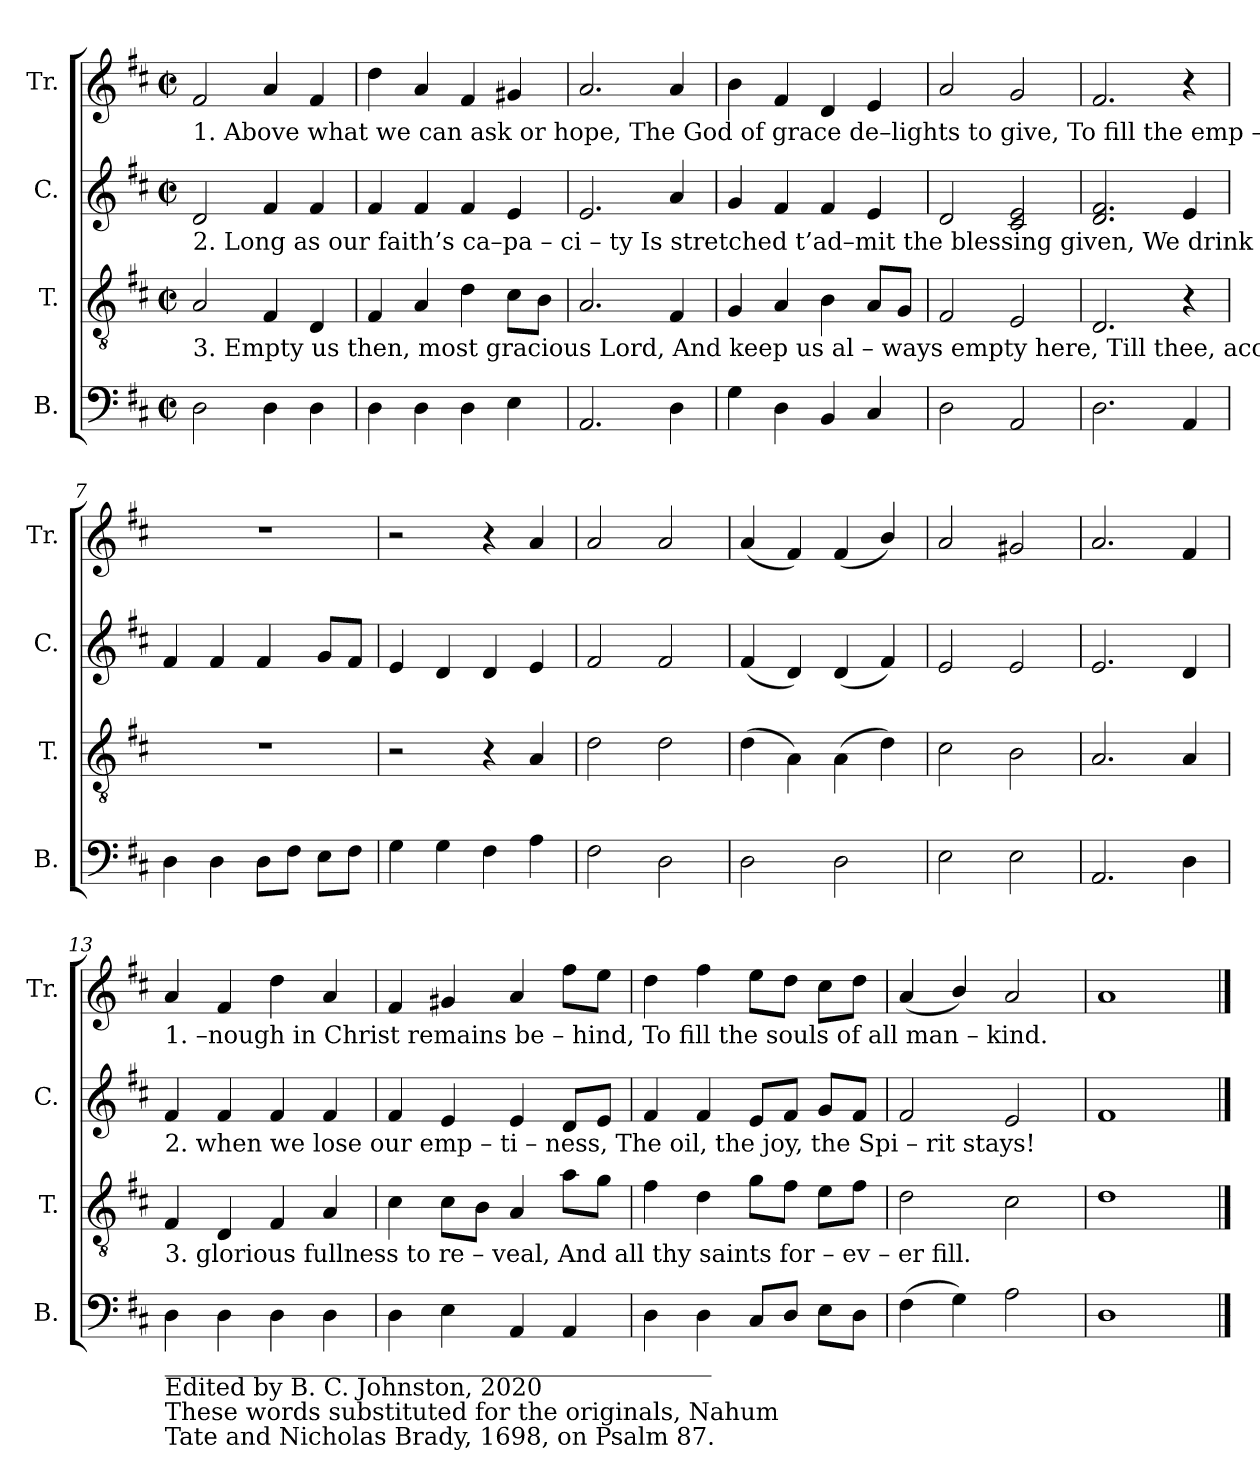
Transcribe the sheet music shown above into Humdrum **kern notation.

**kern	**kern	**kern	**kern
*part4	*part3	*part2	*part1
*staff4	*staff3	*staff2	*staff1
*I"B.	*I"T.	*I"C.	*I"Tr.
*I'B.	*I'T.	*I'C.	*I'Tr.
*clefF4	*clefGv2	*clefG2	*clefG2
*k[f#c#]	*k[f#c#]	*k[f#c#]	*k[f#c#]
*M2/2	*M2/2	*M2/2	*M2/2
*met(c|)	*met(c|)	*met(c|)	*met(c|)
*MM130	*MM130	*MM130	*MM130
=1	=1	=1	=1
!	!	!	!LO:TX:b:t=1. Above what we can  ask   or     hope,  The God of grace de–lights  to  give,  To  fill  the  emp –  ty   vessels up&colon; And when we  grace   for      grace receive,  E –
!	!	!LO:TX:b:t=2. Long as our faith’s ca–pa – ci   –  ty   Is stretched t’ad–mit the blessing given, We drink the streaming    de –i –ty,  And gasp for larg  –  er     drafts  of heav'n! But	!
!	!LO:TX:b:t=3. Empty us then, most  gracious  Lord,  And keep us al – ways   empty   here,  Till  thee,  according to thy word,   We  see up – on     the    clouds   appear   Thy	!	!
2D!\	2A!/	2d!/	2f#!/
4D!\	4F#!/	4f#!/	4a!/
4D!\	4D!/	4f#!/	4f#!/
=2	=2	=2	=2
4D!\	4F#!/	4f#!/	4dd!\
4D!\	4A!/	4f#!/	4a!/
4D!\	4d!\	4f#!/	4f#!/
4E!\	8c#!\L	4e!/	4g#X!/
.	8B!\J	.	.
=3	=3	=3	=3
2.AA!/	2.A!/	2.e!/	2.a!/
4D!\	4F#!/	4a!/	4a!/
=4	=4	=4	=4
4G!\	4G!/	4g!/	4b!\
4D!\	4A!/	4f#!/	4f#!/
4BB!/	4B!\	4f#!/	4d!/
4C#!/	8A!/L	4e!/	4e!/
.	8G!/J	.	.
=5	=5	=5	=5
2D!\	2F#!/	2d!/	2a!/
2AA!/	2E!/	2c#!/ 2e!/	2g!/
=6	=6	=6	=6
2.D!\	2.D!/	2.d!/ 2.f#!/	2.f#!/
4AA!/	4r	4e!/	4r
=7	=7	=7	=7
4D!\	1r	4f#!/	1r
4D!\	.	4f#!/	.
8D!\L	.	4f#!/	.
8F#!\J	.	.	.
8E!\L	.	8g!/L	.
8F#!\J	.	8f#!/J	.
=8	=8	=8	=8
4G!\	2r	4e!/	2r
4G!\	.	4d!/	.
4F#!\	4r	4d!/	4r
4A!\	4A!/	4e!/	4a!/
=9	=9	=9	=9
2F#!\	2d!\	2f#!/	2a!/
2D!\	2d!\	2f#!/	2a!/
=10	=10	=10	=10
2D!\	(>4d!\	(<4f#!/	(<4a!/
.	4A!\)	4d!/)	4f#!/)
2D!\	(>4A!\	(<4d!/	(<4f#!/
.	4d!\)	4f#!/)	4b!/)
=11	=11	=11	=11
2E!\	2c#!\	2e!/	2a!/
2E!\	2B!\	2e!/	2g#X!/
=12	=12	=12	=12
2.AA!/	2.A!/	2.e!/	2.a!/
4D!\	4A!/	4d!/	4f#!/
!!LO:LB:g=z
=13	=13	=13	=13
!	!	!	!LO:TX:b:t=1. –nough in Christ remains   be  – hind,   To        fill    the    souls    of        all        man – kind.
!	!	!LO:TX:b:t=2. when we lose our    emp – ti   –  ness,   The       oil,   the    joy,     the       Spi   –  rit      stays!	!
!	!LO:TX:b:t=3. glorious   fullness    to      re   –  veal,   And      all    thy    saints   for  –   ev   –   er         fill.	!	!
!LO:TX:b:t=_____________________________________________	!	!	!
!LO:TX:b:t=Edited by B. C. Johnston, 2020	!	!	!
!LO:TX:b:t=These words substituted for the originals, Nahum	!	!	!
!LO:TX:b:t=Tate and Nicholas Brady, 1698, on Psalm 87.	!	!	!
4D!\	4F#!/	4f#!/	4a!/
4D!\	4D!/	4f#!/	4f#!/
4D!\	4F#!/	4f#!/	4dd!\
4D!\	4A!/	4f#!/	4a!/
=14	=14	=14	=14
4D!\	4c#!\	4f#!/	4f#!/
4E!\	8c#!\L	4e!/	4g#X!/
.	8B!\J	.	.
4AA!/	4A!/	4e!/	4a!/
4AA!/	8a!\L	8d!/L	8ff#!\L
.	8g!\J	8e!/J	8ee!\J
=15	=15	=15	=15
4D!\	4f#!\	4f#!/	4dd!\
4D!\	4d!\	4f#!/	4ff#!\
8C#!/L	8g!\L	8e!/L	8ee!\L
8D!/J	8f#!\J	8f#!/J	8dd!\J
8E!\L	8e!\L	8g!/L	8cc#!\L
8D!\J	8f#!\J	8f#!/J	8dd!\J
=16	=16	=16	=16
(>4F#!\	2d!\	2f#!/	(<4a!/
4G!\)	.	.	4b!/)
2A!\	2c#!\	2e!/	2a!/
=17	=17	=17	=17
1D!	1d!	1f#!	1a!
==	==	==	==
*-	*-	*-	*-
